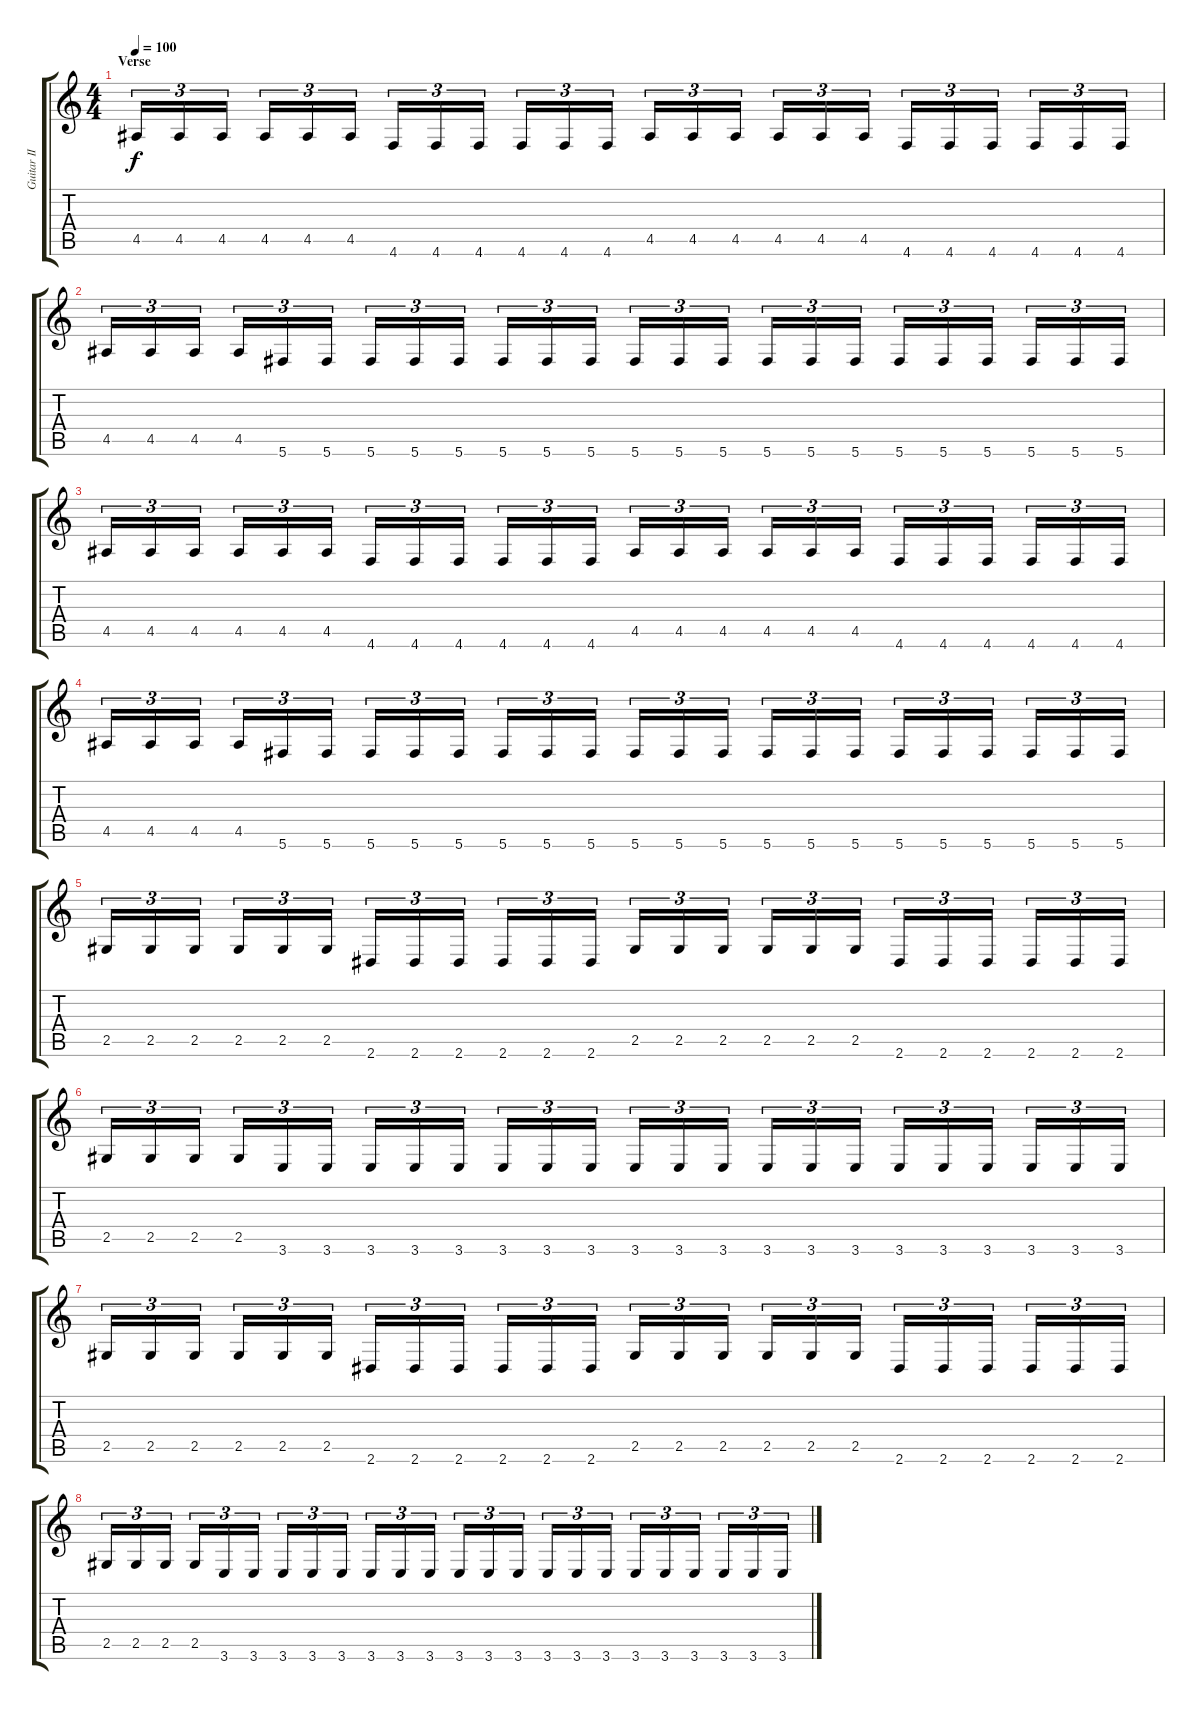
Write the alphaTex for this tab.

\track ("Guitar II" "Guitar II") {instrument distortionguitar}
\staff {score tabs}
\tuning (Db4 Ab3 E3 B2 Gb2 Db2) {hide}
\ts (4 4)
\section ("" "Verse")
\tempo 100
\clef g2
\ks c
4.5.16{tu (3 2) dy f} 4.5.16{tu (3 2)} 4.5.16{tu (3 2)} 4.5.16{tu (3 2)} 4.5.16{tu (3 2)} 4.5.16{tu (3 2)} 4.6.16{tu (3 2)} 4.6.16{tu (3 2)} 4.6.16{tu (3 2)} 4.6.16{tu (3 2)} 4.6.16{tu (3 2)} 4.6.16{tu (3 2)} 4.5.16{tu (3 2)} 4.5.16{tu (3 2)} 4.5.16{tu (3 2)} 4.5.16{tu (3 2)} 4.5.16{tu (3 2)} 4.5.16{tu (3 2)} 4.6.16{tu (3 2)} 4.6.16{tu (3 2)} 4.6.16{tu (3 2)} 4.6.16{tu (3 2)} 4.6.16{tu (3 2)} 4.6.16{tu (3 2)} |
4.5.16{tu (3 2)} 4.5.16{tu (3 2)} 4.5.16{tu (3 2)} 4.5.16{tu (3 2)} 5.6.16{tu (3 2)} 5.6.16{tu (3 2)} 5.6.16{tu (3 2)} 5.6.16{tu (3 2)} 5.6.16{tu (3 2)} 5.6.16{tu (3 2)} 5.6.16{tu (3 2)} 5.6.16{tu (3 2)} 5.6.16{tu (3 2)} 5.6.16{tu (3 2)} 5.6.16{tu (3 2)} 5.6.16{tu (3 2)} 5.6.16{tu (3 2)} 5.6.16{tu (3 2)} 5.6.16{tu (3 2)} 5.6.16{tu (3 2)} 5.6.16{tu (3 2)} 5.6.16{tu (3 2)} 5.6.16{tu (3 2)} 5.6.16{tu (3 2)} |
4.5.16{tu (3 2)} 4.5.16{tu (3 2)} 4.5.16{tu (3 2)} 4.5.16{tu (3 2)} 4.5.16{tu (3 2)} 4.5.16{tu (3 2)} 4.6.16{tu (3 2)} 4.6.16{tu (3 2)} 4.6.16{tu (3 2)} 4.6.16{tu (3 2)} 4.6.16{tu (3 2)} 4.6.16{tu (3 2)} 4.5.16{tu (3 2)} 4.5.16{tu (3 2)} 4.5.16{tu (3 2)} 4.5.16{tu (3 2)} 4.5.16{tu (3 2)} 4.5.16{tu (3 2)} 4.6.16{tu (3 2)} 4.6.16{tu (3 2)} 4.6.16{tu (3 2)} 4.6.16{tu (3 2)} 4.6.16{tu (3 2)} 4.6.16{tu (3 2)} |
4.5.16{tu (3 2)} 4.5.16{tu (3 2)} 4.5.16{tu (3 2)} 4.5.16{tu (3 2)} 5.6.16{tu (3 2)} 5.6.16{tu (3 2)} 5.6.16{tu (3 2)} 5.6.16{tu (3 2)} 5.6.16{tu (3 2)} 5.6.16{tu (3 2)} 5.6.16{tu (3 2)} 5.6.16{tu (3 2)} 5.6.16{tu (3 2)} 5.6.16{tu (3 2)} 5.6.16{tu (3 2)} 5.6.16{tu (3 2)} 5.6.16{tu (3 2)} 5.6.16{tu (3 2)} 5.6.16{tu (3 2)} 5.6.16{tu (3 2)} 5.6.16{tu (3 2)} 5.6.16{tu (3 2)} 5.6.16{tu (3 2)} 5.6.16{tu (3 2)} |
2.5.16{tu (3 2)} 2.5.16{tu (3 2)} 2.5.16{tu (3 2)} 2.5.16{tu (3 2)} 2.5.16{tu (3 2)} 2.5.16{tu (3 2)} 2.6.16{tu (3 2)} 2.6.16{tu (3 2)} 2.6.16{tu (3 2)} 2.6.16{tu (3 2)} 2.6.16{tu (3 2)} 2.6.16{tu (3 2)} 2.5.16{tu (3 2)} 2.5.16{tu (3 2)} 2.5.16{tu (3 2)} 2.5.16{tu (3 2)} 2.5.16{tu (3 2)} 2.5.16{tu (3 2)} 2.6.16{tu (3 2)} 2.6.16{tu (3 2)} 2.6.16{tu (3 2)} 2.6.16{tu (3 2)} 2.6.16{tu (3 2)} 2.6.16{tu (3 2)} |
2.5.16{tu (3 2)} 2.5.16{tu (3 2)} 2.5.16{tu (3 2)} 2.5.16{tu (3 2)} 3.6.16{tu (3 2)} 3.6.16{tu (3 2)} 3.6.16{tu (3 2)} 3.6.16{tu (3 2)} 3.6.16{tu (3 2)} 3.6.16{tu (3 2)} 3.6.16{tu (3 2)} 3.6.16{tu (3 2)} 3.6.16{tu (3 2)} 3.6.16{tu (3 2)} 3.6.16{tu (3 2)} 3.6.16{tu (3 2)} 3.6.16{tu (3 2)} 3.6.16{tu (3 2)} 3.6.16{tu (3 2)} 3.6.16{tu (3 2)} 3.6.16{tu (3 2)} 3.6.16{tu (3 2)} 3.6.16{tu (3 2)} 3.6.16{tu (3 2)} |
2.5.16{tu (3 2)} 2.5.16{tu (3 2)} 2.5.16{tu (3 2)} 2.5.16{tu (3 2)} 2.5.16{tu (3 2)} 2.5.16{tu (3 2)} 2.6.16{tu (3 2)} 2.6.16{tu (3 2)} 2.6.16{tu (3 2)} 2.6.16{tu (3 2)} 2.6.16{tu (3 2)} 2.6.16{tu (3 2)} 2.5.16{tu (3 2)} 2.5.16{tu (3 2)} 2.5.16{tu (3 2)} 2.5.16{tu (3 2)} 2.5.16{tu (3 2)} 2.5.16{tu (3 2)} 2.6.16{tu (3 2)} 2.6.16{tu (3 2)} 2.6.16{tu (3 2)} 2.6.16{tu (3 2)} 2.6.16{tu (3 2)} 2.6.16{tu (3 2)} |
2.5.16{tu (3 2)} 2.5.16{tu (3 2)} 2.5.16{tu (3 2)} 2.5.16{tu (3 2)} 3.6.16{tu (3 2)} 3.6.16{tu (3 2)} 3.6.16{tu (3 2)} 3.6.16{tu (3 2)} 3.6.16{tu (3 2)} 3.6.16{tu (3 2)} 3.6.16{tu (3 2)} 3.6.16{tu (3 2)} 3.6.16{tu (3 2)} 3.6.16{tu (3 2)} 3.6.16{tu (3 2)} 3.6.16{tu (3 2)} 3.6.16{tu (3 2)} 3.6.16{tu (3 2)} 3.6.16{tu (3 2)} 3.6.16{tu (3 2)} 3.6.16{tu (3 2)} 3.6.16{tu (3 2)} 3.6.16{tu (3 2)} 3.6.16{tu (3 2)}
